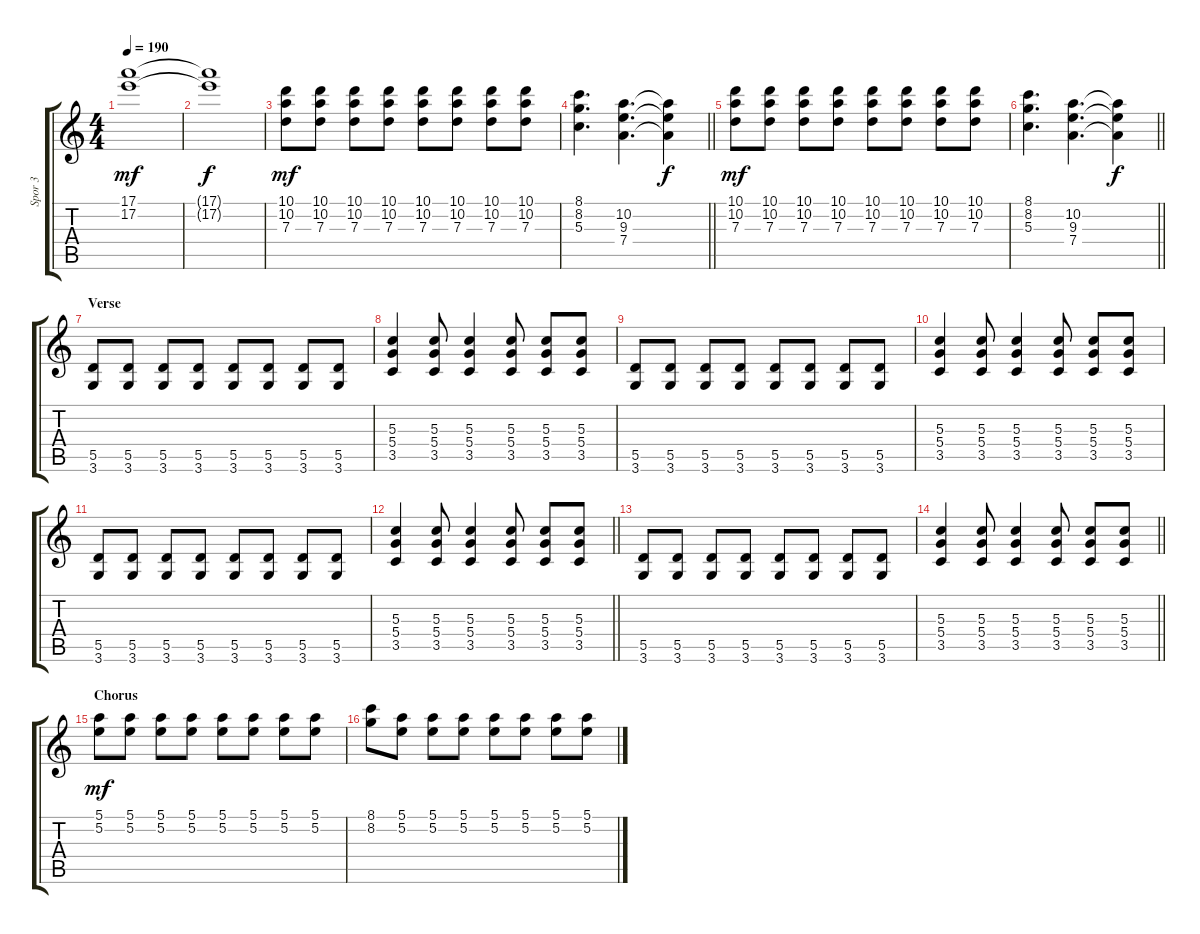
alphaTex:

\track ("Spor 3" "Spor 3") {instrument overdrivenguitar}
\staff {score tabs}
\tuning (E4 B3 G3 D3 A2 E2) {hide}
\ts (4 4)
\tempo 190
\clef g2
\ks c
(17.1 17.2).1{dy mf} |
(17.1{t} 17.2{t}).1{dy f} |
(10.1 10.2 7.3).8{dy mf} (10.1 10.2 7.3).8 (10.1 10.2 7.3).8 (10.1 10.2 7.3).8 (10.1 10.2 7.3).8 (10.1 10.2 7.3).8 (10.1 10.2 7.3).8 (10.1 10.2 7.3).8 |
\barLineRight lightlight
(8.1 8.2 5.3).4{d} (10.2 9.3 7.4).4{d} (10.2{t} 9.3{t} 7.4{t}).4{dy f} |
(10.1 10.2 7.3).8{dy mf} (10.1 10.2 7.3).8 (10.1 10.2 7.3).8 (10.1 10.2 7.3).8 (10.1 10.2 7.3).8 (10.1 10.2 7.3).8 (10.1 10.2 7.3).8 (10.1 10.2 7.3).8 |
\barLineRight lightlight
(8.1 8.2 5.3).4{d} (10.2 9.3 7.4).4{d} (10.2{t} 9.3{t} 7.4{t}).4{dy f} |
\section ("" "Verse")
(5.5 3.6).8 (5.5 3.6).8 (5.5 3.6).8 (5.5 3.6).8 (5.5 3.6).8 (5.5 3.6).8 (5.5 3.6).8 (5.5 3.6).8 |
(5.3 5.4 3.5).4 (5.3 5.4 3.5).8 (5.3 5.4 3.5).4 (5.3 5.4 3.5).8 (5.3 5.4 3.5).8 (5.3 5.4 3.5).8 |
(5.5 3.6).8 (5.5 3.6).8 (5.5 3.6).8 (5.5 3.6).8 (5.5 3.6).8 (5.5 3.6).8 (5.5 3.6).8 (5.5 3.6).8 |
(5.3 5.4 3.5).4 (5.3 5.4 3.5).8 (5.3 5.4 3.5).4 (5.3 5.4 3.5).8 (5.3 5.4 3.5).8 (5.3 5.4 3.5).8 |
(5.5 3.6).8 (5.5 3.6).8 (5.5 3.6).8 (5.5 3.6).8 (5.5 3.6).8 (5.5 3.6).8 (5.5 3.6).8 (5.5 3.6).8 |
\barLineRight lightlight
(5.3 5.4 3.5).4 (5.3 5.4 3.5).8 (5.3 5.4 3.5).4 (5.3 5.4 3.5).8 (5.3 5.4 3.5).8 (5.3 5.4 3.5).8 |
(5.5 3.6).8 (5.5 3.6).8 (5.5 3.6).8 (5.5 3.6).8 (5.5 3.6).8 (5.5 3.6).8 (5.5 3.6).8 (5.5 3.6).8 |
\barLineRight lightlight
(5.3 5.4 3.5).4 (5.3 5.4 3.5).8 (5.3 5.4 3.5).4 (5.3 5.4 3.5).8 (5.3 5.4 3.5).8 (5.3 5.4 3.5).8 |
\section ("" "Chorus")
(5.1 5.2).8{dy mf} (5.1 5.2).8 (5.1 5.2).8 (5.1 5.2).8 (5.1 5.2).8 (5.1 5.2).8 (5.1 5.2).8 (5.1 5.2).8 |
(8.1 8.2).8 (5.1 5.2).8 (5.1 5.2).8 (5.1 5.2).8 (5.1 5.2).8 (5.1 5.2).8 (5.1 5.2).8 (5.1 5.2).8
